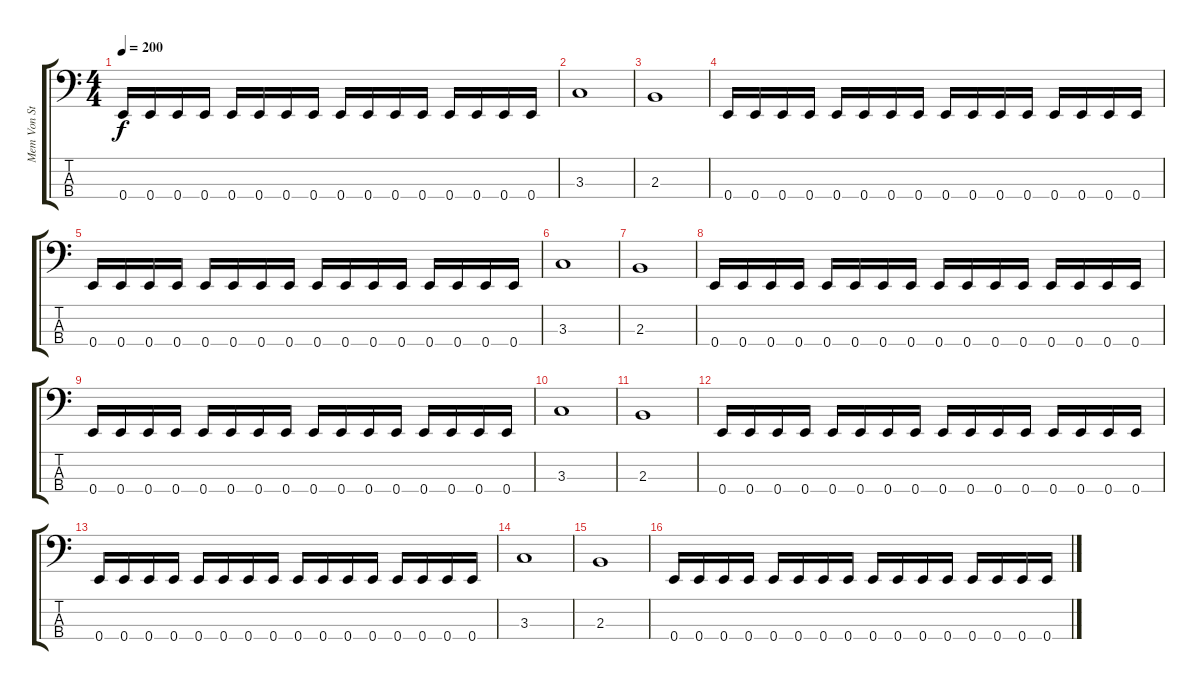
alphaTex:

\track ("Mem Von Stein (Bass)" "Mem Von St") {instrument electricbasspick}
\staff {score tabs}
\tuning (G2 D2 A1 E1) {hide}
\ts (4 4)
\tempo 200
\clef f4
\ks c
0.4.16{dy f} 0.4.16 0.4.16 0.4.16 0.4.16 0.4.16 0.4.16 0.4.16 0.4.16 0.4.16 0.4.16 0.4.16 0.4.16 0.4.16 0.4.16 0.4.16 |
3.3.1 |
2.3.1 |
0.4.16 0.4.16 0.4.16 0.4.16 0.4.16 0.4.16 0.4.16 0.4.16 0.4.16 0.4.16 0.4.16 0.4.16 0.4.16 0.4.16 0.4.16 0.4.16 |
0.4.16 0.4.16 0.4.16 0.4.16 0.4.16 0.4.16 0.4.16 0.4.16 0.4.16 0.4.16 0.4.16 0.4.16 0.4.16 0.4.16 0.4.16 0.4.16 |
3.3.1 |
2.3.1 |
0.4.16 0.4.16 0.4.16 0.4.16 0.4.16 0.4.16 0.4.16 0.4.16 0.4.16 0.4.16 0.4.16 0.4.16 0.4.16 0.4.16 0.4.16 0.4.16 |
0.4.16 0.4.16 0.4.16 0.4.16 0.4.16 0.4.16 0.4.16 0.4.16 0.4.16 0.4.16 0.4.16 0.4.16 0.4.16 0.4.16 0.4.16 0.4.16 |
3.3.1 |
2.3.1 |
0.4.16 0.4.16 0.4.16 0.4.16 0.4.16 0.4.16 0.4.16 0.4.16 0.4.16 0.4.16 0.4.16 0.4.16 0.4.16 0.4.16 0.4.16 0.4.16 |
0.4.16 0.4.16 0.4.16 0.4.16 0.4.16 0.4.16 0.4.16 0.4.16 0.4.16 0.4.16 0.4.16 0.4.16 0.4.16 0.4.16 0.4.16 0.4.16 |
3.3.1 |
2.3.1 |
0.4.16 0.4.16 0.4.16 0.4.16 0.4.16 0.4.16 0.4.16 0.4.16 0.4.16 0.4.16 0.4.16 0.4.16 0.4.16 0.4.16 0.4.16 0.4.16
